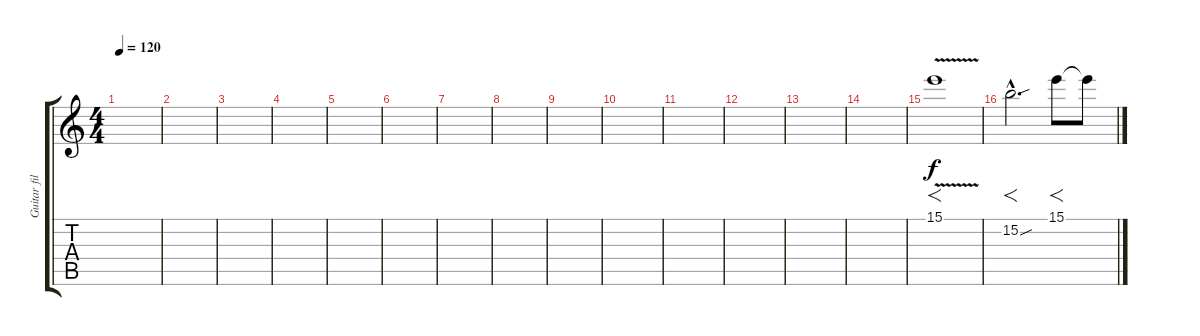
\track ("Guitar fills" "Guitar fil") {instrument distortionguitar}
\staff {score tabs}
\tuning (Db4 Ab3 E3 B2 Gb2 B1) {hide}
\ts (4 4)
\tempo 120
\clef g2
\ks c
|
|
|
|
|
|
|
|
|
|
|
|
|
|
15.1{v}.1{f} |
15.2{sou hac}.2{f d} 15.1.8{f} 15.1{t}.8
